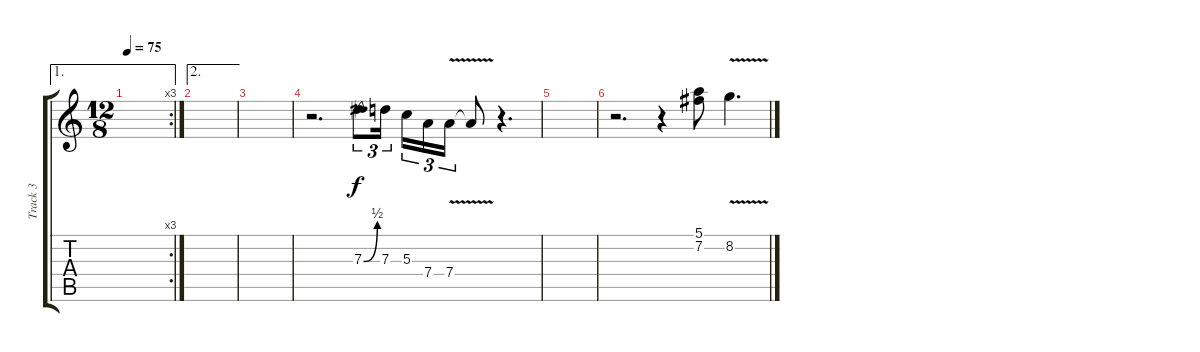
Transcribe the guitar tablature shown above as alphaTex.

\track ("Track 3" "Track 3") {instrument acousticguitarsteel}
\staff {score tabs}
\tuning (E4 B3 G3 D3 A2 E2) {hide}
\ae 1
\rc 3
\ts (12 8)
\tempo 75
\clef g2
\ks c
|
\ae 2
|
|
r.2{d} 7.3{be (bend 0 0 60 2)}.8{tu (3 2) dy f} 7.3.16{tu (3 2) beam splitsecondary} 5.3.16{tu (3 2)} 7.4.16{tu (3 2)} 7.4{v}.16{tu (3 2)} 7.4{t}.8 r.4{d} |
|
r.2{d} r.4 (5.1 7.2).8 8.2{v}.4{d}
